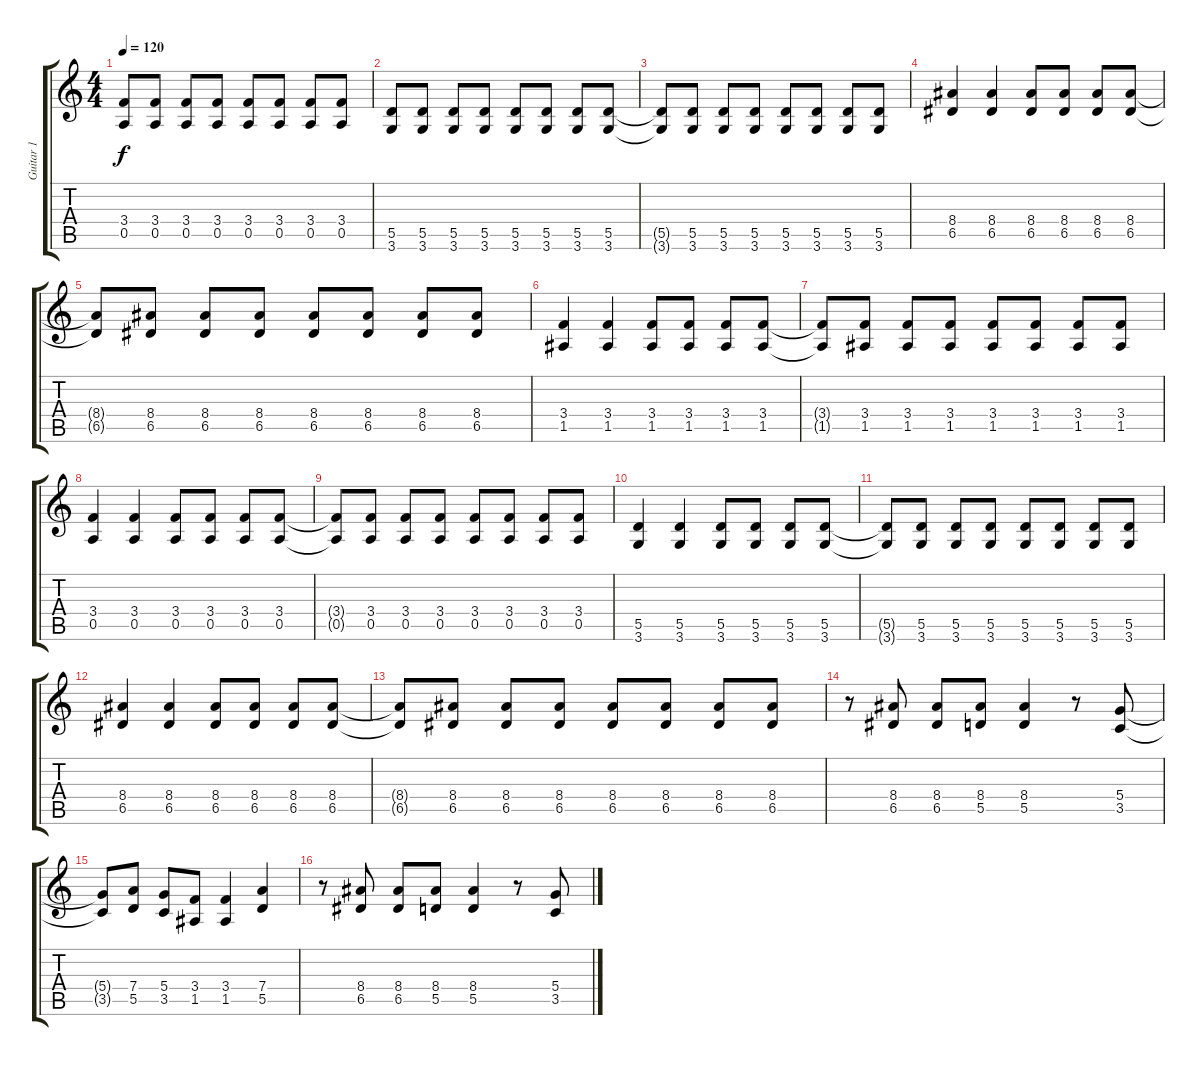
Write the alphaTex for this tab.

\track ("Guitar 1" "Guitar 1") {instrument distortionguitar}
\staff {score tabs}
\tuning (E4 B3 G3 D3 A2 E2) {hide}
\ts (4 4)
\tempo 120
\clef g2
\ks c
(3.4{t} 0.5{t}).8{dy f} (3.4 0.5).8 (3.4 0.5).8 (3.4 0.5).8 (3.4 0.5).8 (3.4 0.5).8 (3.4 0.5).8 (3.4 0.5).8 |
(5.5 3.6).8 (5.5 3.6).8 (5.5 3.6).8 (5.5 3.6).8 (5.5 3.6).8 (5.5 3.6).8 (5.5 3.6).8 (5.5 3.6).8 |
(5.5{t} 3.6{t}).8 (5.5 3.6).8 (5.5 3.6).8 (5.5 3.6).8 (5.5 3.6).8 (5.5 3.6).8 (5.5 3.6).8 (5.5 3.6).8 |
(8.4 6.5).4 (8.4 6.5).4 (8.4 6.5).8 (8.4 6.5).8 (8.4 6.5).8 (8.4 6.5).8 |
(8.4{t} 6.5{t}).8 (8.4 6.5).8 (8.4 6.5).8 (8.4 6.5).8 (8.4 6.5).8 (8.4 6.5).8 (8.4 6.5).8 (8.4 6.5).8 |
(3.4 1.5).4 (3.4 1.5).4 (3.4 1.5).8 (3.4 1.5).8 (3.4 1.5).8 (3.4 1.5).8 |
(3.4{t} 1.5{t}).8 (3.4 1.5).8 (3.4 1.5).8 (3.4 1.5).8 (3.4 1.5).8 (3.4 1.5).8 (3.4 1.5).8 (3.4 1.5).8 |
(3.4 0.5).4 (3.4 0.5).4 (3.4 0.5).8 (3.4 0.5).8 (3.4 0.5).8 (3.4 0.5).8 |
(3.4{t} 0.5{t}).8 (3.4 0.5).8 (3.4 0.5).8 (3.4 0.5).8 (3.4 0.5).8 (3.4 0.5).8 (3.4 0.5).8 (3.4 0.5).8 |
(5.5 3.6).4 (5.5 3.6).4 (5.5 3.6).8 (5.5 3.6).8 (5.5 3.6).8 (5.5 3.6).8 |
(5.5{t} 3.6{t}).8 (5.5 3.6).8 (5.5 3.6).8 (5.5 3.6).8 (5.5 3.6).8 (5.5 3.6).8 (5.5 3.6).8 (5.5 3.6).8 |
(8.4 6.5).4 (8.4 6.5).4 (8.4 6.5).8 (8.4 6.5).8 (8.4 6.5).8 (8.4 6.5).8 |
(8.4{t} 6.5{t}).8 (8.4 6.5).8 (8.4 6.5).8 (8.4 6.5).8 (8.4 6.5).8 (8.4 6.5).8 (8.4 6.5).8 (8.4 6.5).8 |
r.8 (8.4 6.5).8 (8.4 6.5).8 (8.4 5.5).8 (8.4 5.5).4 r.8 (5.4 3.5).8 |
(5.4{t} 3.5{t}).8 (7.4 5.5).8 (5.4 3.5).8 (3.4 1.5).8 (3.4 1.5).4 (7.4 5.5).4 |
r.8 (8.4 6.5).8 (8.4 6.5).8 (8.4 5.5).8 (8.4 5.5).4 r.8 (5.4 3.5).8
